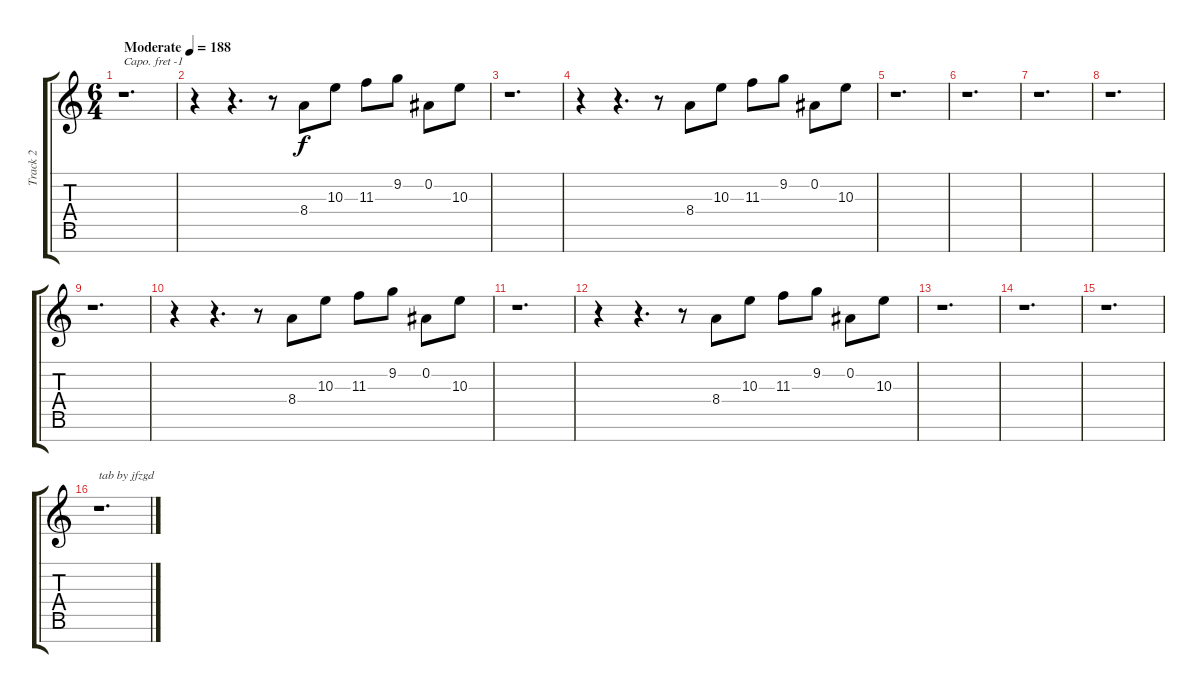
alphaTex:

\track ("Track 2" "Track 2") {instrument distortionguitar}
\staff {score tabs}
\capo -1
\tuning (E4 B3 G3 D3 A2 E2 B1) {hide}
\ts (6 4)
\tempo (188 "Moderate")
\clef g2
\ks c
r.1{d dy f instrument distortionguitar} |
r.4 r.4{d} r.8 8.4.8 10.3.8 11.3.8 9.2.8 0.2.8 10.3.8 |
r.1{d} |
r.4 r.4{d} r.8 8.4.8 10.3.8 11.3.8 9.2.8 0.2.8 10.3.8 |
r.1{d} |
r.1{d} |
r.1{d} |
r.1{d} |
r.1{d} |
r.4 r.4{d} r.8 8.4.8 10.3.8 11.3.8 9.2.8 0.2.8 10.3.8 |
r.1{d} |
r.4 r.4{d} r.8 8.4.8 10.3.8 11.3.8 9.2.8 0.2.8 10.3.8 |
r.1{d} |
r.1{d} |
r.1{d} |
r.1{d txt "tab by jfzgd"}
